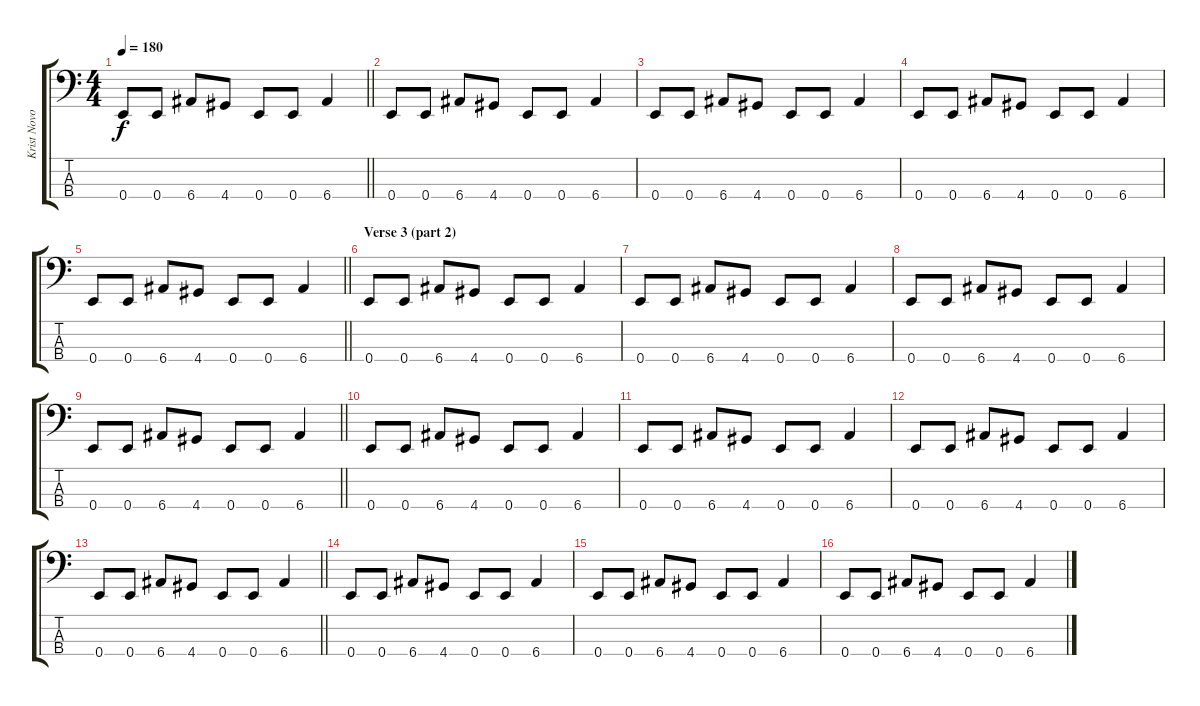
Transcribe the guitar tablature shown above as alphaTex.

\track ("Krist Novoselic" "Krist Novo") {instrument electricbassfinger}
\staff {score tabs}
\tuning (G2 D2 A1 E1) {hide}
\ts (4 4)
\tempo 180
\clef f4
\barLineRight lightlight
\ks c
0.4.8{dy f} 0.4.8 6.4.8 4.4.8 0.4.8 0.4.8 6.4.4 |
0.4.8 0.4.8 6.4.8 4.4.8 0.4.8 0.4.8 6.4.4 |
0.4.8 0.4.8 6.4.8 4.4.8 0.4.8 0.4.8 6.4.4 |
0.4.8 0.4.8 6.4.8 4.4.8 0.4.8 0.4.8 6.4.4 |
\barLineRight lightlight
0.4.8 0.4.8 6.4.8 4.4.8 0.4.8 0.4.8 6.4.4 |
\section ("" "Verse 3 (part 2)")
0.4.8 0.4.8 6.4.8 4.4.8 0.4.8 0.4.8 6.4.4 |
0.4.8 0.4.8 6.4.8 4.4.8 0.4.8 0.4.8 6.4.4 |
0.4.8 0.4.8 6.4.8 4.4.8 0.4.8 0.4.8 6.4.4 |
\barLineRight lightlight
0.4.8 0.4.8 6.4.8 4.4.8 0.4.8 0.4.8 6.4.4 |
0.4.8 0.4.8 6.4.8 4.4.8 0.4.8 0.4.8 6.4.4 |
0.4.8 0.4.8 6.4.8 4.4.8 0.4.8 0.4.8 6.4.4 |
0.4.8 0.4.8 6.4.8 4.4.8 0.4.8 0.4.8 6.4.4 |
\barLineRight lightlight
0.4.8 0.4.8 6.4.8 4.4.8 0.4.8 0.4.8 6.4.4 |
0.4.8 0.4.8 6.4.8 4.4.8 0.4.8 0.4.8 6.4.4 |
0.4.8 0.4.8 6.4.8 4.4.8 0.4.8 0.4.8 6.4.4 |
0.4.8 0.4.8 6.4.8 4.4.8 0.4.8 0.4.8 6.4.4
